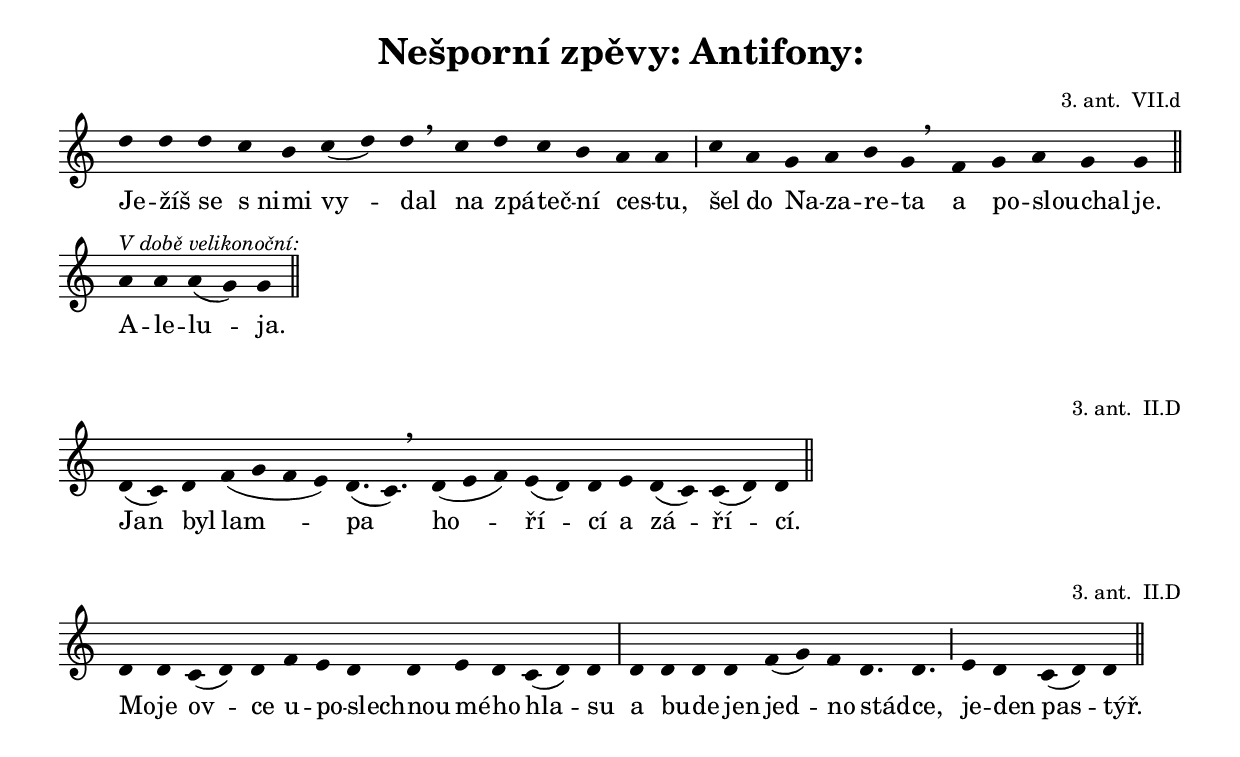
\version "2.15.37"

\header {
  title = "Nešporní zpěvy: Antifony:"
}

\include "spolecne_nespory.ly"
\include "../../dilyresponsorii.ly"

\score {
  \relative c'' {
    \choralniRezim
    d4 d d c b c( d) d \barMin
    c d c b a a \barMaior
    c a g a b g \barMin
    f g a g g \barFinalis

    a^\markup\rubrVelikAleluja a a( g) g \barFinalis
  }
  \addlyrics {
    Je -- žíš se s_ni -- mi vy -- dal
    na zpá -- teč -- ní ces -- tu,
    šel do Na -- za -- re -- ta
    a po -- slou -- chal je.

    A -- le -- lu -- ja.
  }
  \header {
    quid = "3. ant."
    modus = "VII"
    differentia = "d"
    psalmus = "Zj 15"
    id = "josef-ant3"
    piece = \markup {\sestavTitulek}
  }
}

\score {
  \relative c' {
    \choralniRezim
    d4( c) d f( g f e) d4.( c) \barMin d4( e f) e( d) d e d( c) c( d) d \barFinalis
  }
  \addlyrics {
    Jan byl lam -- pa ho -- ří -- cí a zá -- ří -- cí.
  }
  \header {
    quid = "3. ant."
    modus = "II"
    differentia = "D"
    psalmus = "Zj 15"
    id = "krtitel-ant3"
    piece = \markup {\sestavTitulek}
  }
}

\score {
  \relative c' {
    \choralniRezim
    d4 d c( d) d f e d d e d c( d) d \barMax
    d d d d f( g) f d4. d \barMaior
    e4 d c( d) d \barFinalis
  }
  \addlyrics {
    Mo -- je ov -- ce u -- po -- slech -- nou mé -- ho hla -- su
    a bu -- de jen jed -- no stád -- ce,
    je -- den pas -- týř.
  }
  \header {
    quid = "3. ant."
    modus = "II"
    differentia = "D"
    psalmus = "Zj 15"
    id = "cyme-ant3"
    piece = \markup {\sestavTitulek}
  }
}
